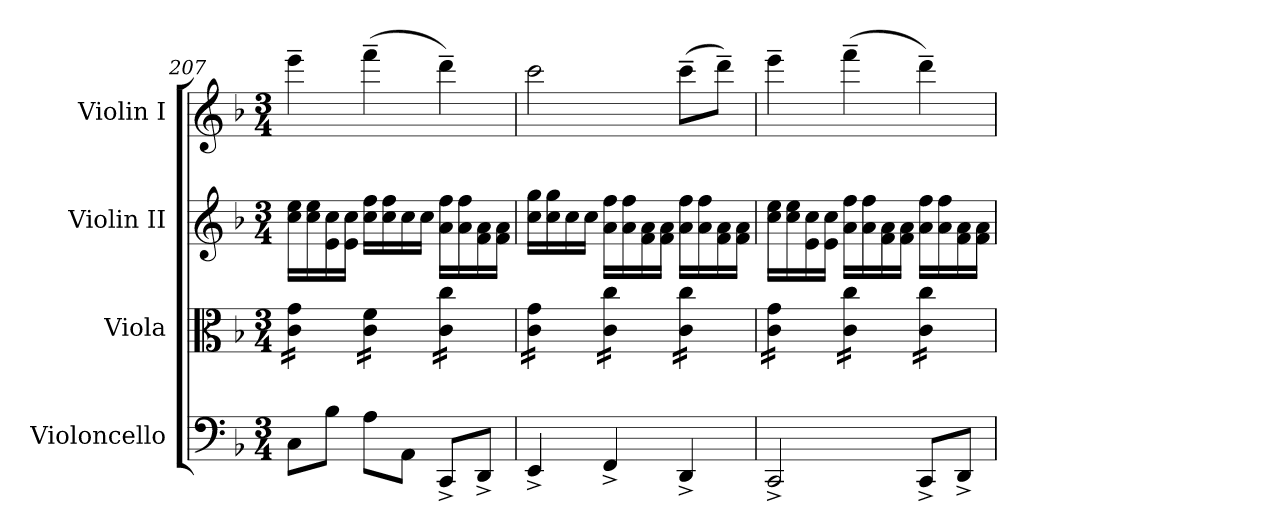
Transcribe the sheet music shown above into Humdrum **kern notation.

**kern	**kern	**kern	**kern
*part4	*part3	*part2	*part1
*staff4	*staff3	*staff2	*staff1
*I"Violoncello	*I"Viola	*I"Violin II	*I"Violin I
*I'Vc	*I'Vla	*I'Vln	*I'Vln
*clefF4	*clefC3	*clefG2	*clefG2
*k[b-]	*k[b-]	*k[b-]	*k[b-]
*M3/4	*M3/4	*M3/4	*M3/4
=207	=207	=207	=207
*	*tremolo	*	*
8C\L	16c\ 16g\LL	16cc\ 16ee\LL	4eee~\
.	16c\ 16g\	16cc\ 16ee\	.
8B-\J	16c\ 16g\	16e\ 16cc\	.
.	16c\ 16g\JJ	16e\ 16cc\JJ	.
8A\L	16c\ 16f\LL	16cc\ 16ff\LL	(>4fff~\
.	16c\ 16f\	16cc\ 16ff\	.
8AA\J	16c\ 16f\	16cc\	.
.	16c\ 16f\JJ	16cc\JJ	.
8CC^/L	16c\ 16cc\LL	16a\ 16ff\LL	4ddd~\)
.	16c\ 16cc\	16a\ 16ff\	.
8DD^/J	16c\ 16cc\	16f\ 16a\	.
.	16c\ 16cc\JJ	16f\ 16a\JJ	.
=208	=208	=208	=208
4EE^/	16c\ 16g\LL	16cc\ 16gg\LL	2ccc\
.	16c\ 16g\	16cc\ 16gg\	.
.	16c\ 16g\	16cc\	.
.	16c\ 16g\JJ	16cc\JJ	.
4FF^/	16c\ 16cc\LL	16a\ 16ff\LL	.
.	16c\ 16cc\	16a\ 16ff\	.
.	16c\ 16cc\	16f\ 16a\	.
.	16c\ 16cc\JJ	16f\ 16a\JJ	.
4DD^/	16c\ 16cc\LL	16a\ 16ff\LL	(>8ccc~\L
.	16c\ 16cc\	16a\ 16ff\	.
.	16c\ 16cc\	16f\ 16a\	8ddd~\J)
.	16c\ 16cc\JJ	16f\ 16a\JJ	.
!!LO:LB:g=z
=209	=209	=209	=209
2CC^/	16c\ 16g\LL	16cc\ 16ee\LL	4eee~\
.	16c\ 16g\	16cc\ 16ee\	.
.	16c\ 16g\	16e\ 16cc\	.
.	16c\ 16g\JJ	16e\ 16cc\JJ	.
.	16c\ 16cc\LL	16a\ 16ff\LL	(>4fff~\
.	16c\ 16cc\	16a\ 16ff\	.
.	16c\ 16cc\	16f\ 16a\	.
.	16c\ 16cc\JJ	16f\ 16a\JJ	.
8CC^/L	16c\ 16cc\LL	16a\ 16ff\LL	4ddd~\)
.	16c\ 16cc\	16a\ 16ff\	.
8DD^/J	16c\ 16cc\	16f\ 16a\	.
.	16c\ 16cc\JJ	16f\ 16a\JJ	.
*	*Xtremolo	*	*
=	=	=	=
*-	*-	*-	*-
